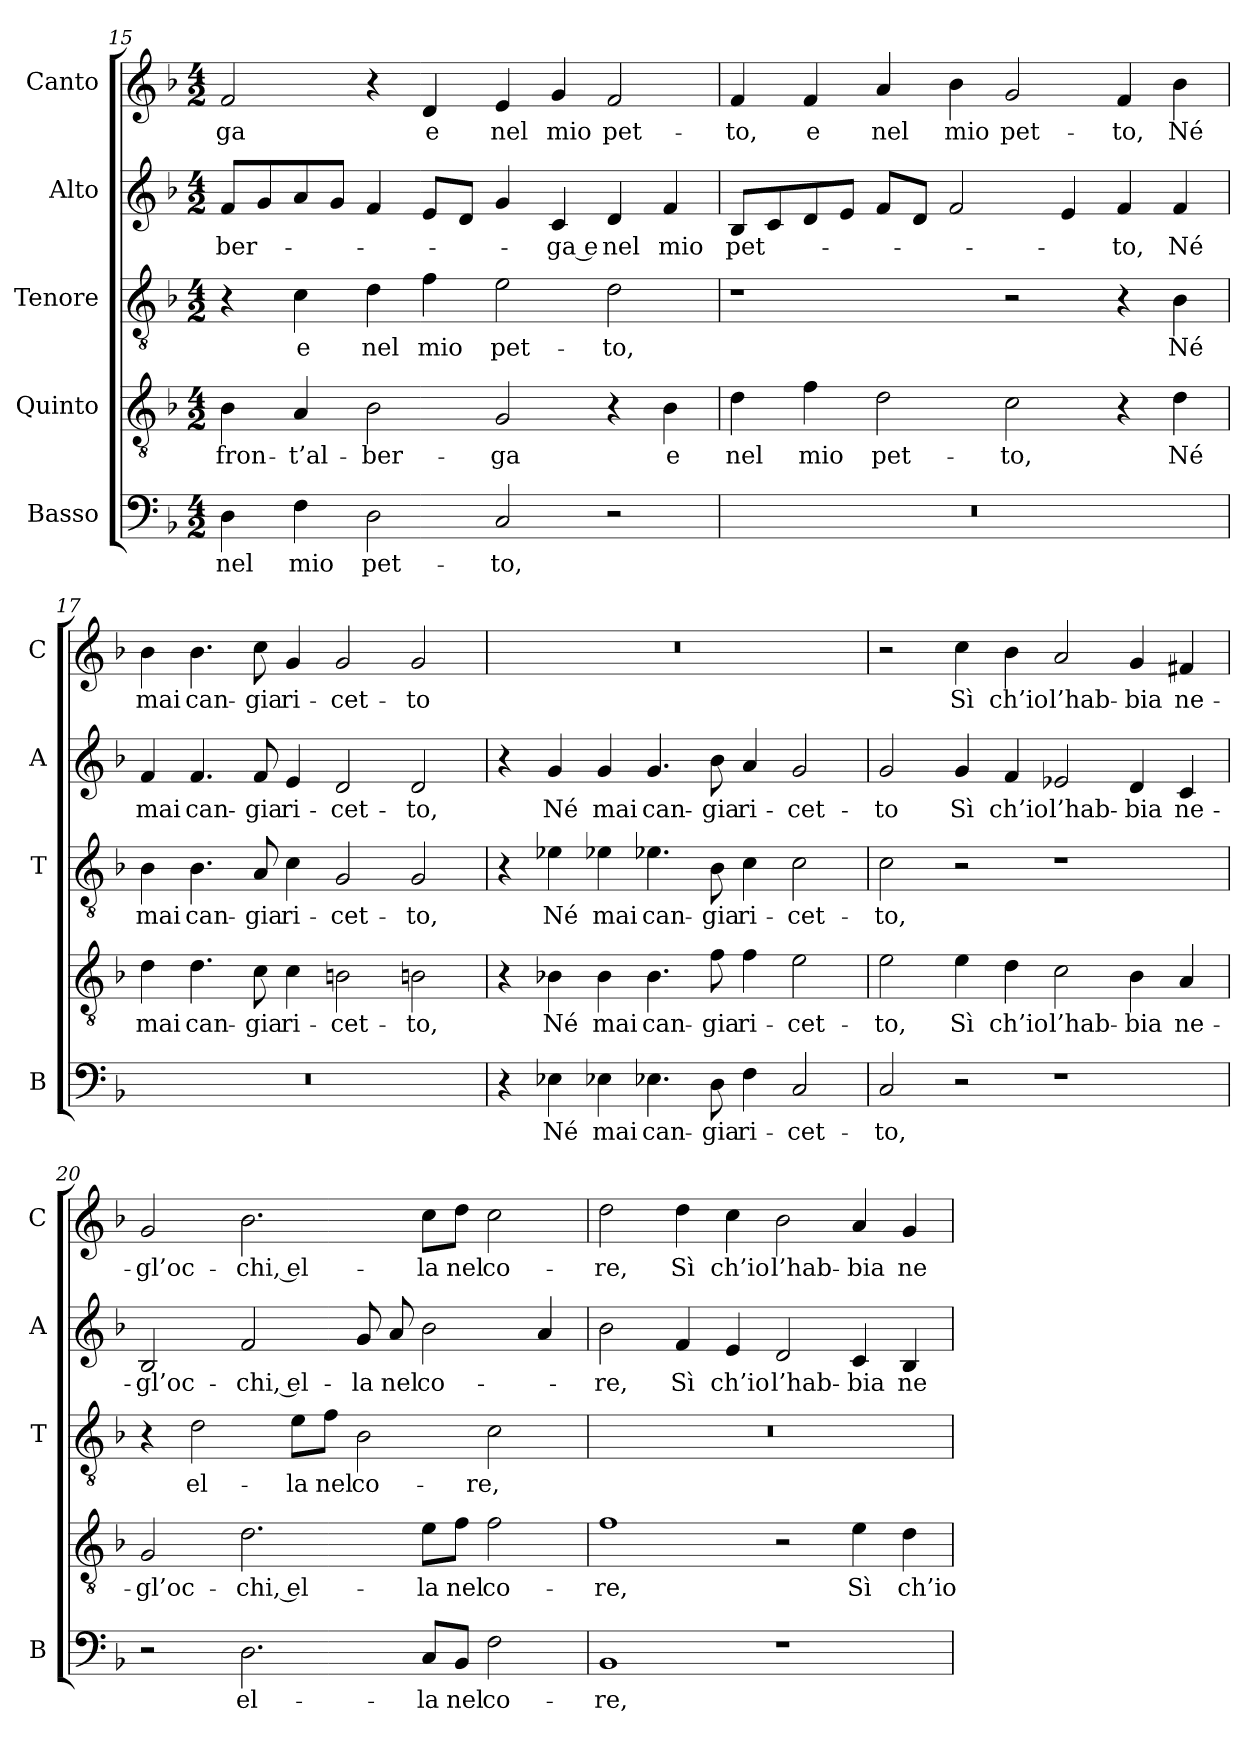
**kern	**text	**kern	**text	**kern	**text	**kern	**text	**kern	**text
*part5	*part5	*part4	*part4	*part3	*part3	*part2	*part2	*part1	*part1
*staff5	*staff5	*staff4	*staff4	*staff3	*staff3	*staff2	*staff2	*staff1	*staff1
*I"Basso	*	*I"Quinto	*	*I"Tenore	*	*I"Alto	*	*I"Canto	*
*I'B	*	*	*	*I'T	*	*I'A	*	*I'C	*
*clefF4	*	*clefGv2	*	*clefGv2	*	*clefG2	*	*clefG2	*
*k[b-]	*	*k[b-]	*	*k[b-]	*	*k[b-]	*	*k[b-]	*
*M4/2	*	*M4/2	*	*M4/2	*	*M4/2	*	*M4/2	*
=15	=15	=15	=15	=15	=15	=15	=15	=15	=15
4D	nel	4B-	fron-	4r	.	8fL	-ber-	2f	-ga
.	.	.	.	.	.	8g	.	.	.
4F	mio	4A	-t’al-	4c	e	8a	.	.	.
.	.	.	.	.	.	8gJ	.	.	.
2D	pet-	2B-	-ber-	4d	nel	4f	.	4r	.
.	.	.	.	4f	mio	8eL	.	4d	e
.	.	.	.	.	.	8dJ	.	.	.
2C	-to,	2G	-ga	2e	pet-	4g	.	4e	nel
.	.	.	.	.	.	4c	-ga e	4g	mio
2r	.	4r	.	2d	-to,	4d	nel	2f	pet-
.	.	4B-	e	.	.	4f	mio	.	.
=16	=16	=16	=16	=16	=16	=16	=16	=16	=16
0r	.	4d	nel	1r	.	8B-L	pet-	4f	-to,
.	.	.	.	.	.	8c	.	.	.
.	.	4f	mio	.	.	8d	.	4f	e
.	.	.	.	.	.	8eJ	.	.	.
.	.	2d	pet-	.	.	8fL	.	4a	nel
.	.	.	.	.	.	8dJ	.	.	.
.	.	.	.	.	.	2f	.	4b-	mio
.	.	2c	-to,	2r	.	.	.	2g	pet-
.	.	.	.	.	.	4e	.	.	.
.	.	4r	.	4r	.	4f	-to,	4f	-to,
.	.	4d	Né	4B-	Né	4f	Né	4b-	Né
=17	=17	=17	=17	=17	=17	=17	=17	=17	=17
0r	.	4d	mai	4B-	mai	4f	mai	4b-	mai
.	.	4.d	can-	4.B-	can-	4.f	can-	4.b-	can-
.	.	8c	-gia	8A	-gia	8f	-gia	8cc	-gia
.	.	4c	ri-	4c	ri-	4e	ri-	4g	ri-
.	.	2Bn	-cet-	2G	-cet-	2d	-cet-	2g	-cet-
.	.	2Bn	-to,	2G	-to,	2d	-to,	2g	-to
=18	=18	=18	=18	=18	=18	=18	=18	=18	=18
4r	.	4r	.	4r	.	4r	.	0r	.
4E-X	Né	4B-X	Né	4e-X	Né	4g	Né	.	.
4E-X	mai	4B-	mai	4e-X	mai	4g	mai	.	.
4.E-X	can-	4.B-	can-	4.e-X	can-	4.g	can-	.	.
8D	-gia	8f	-gia	8B-	-gia	8b-	-gia	.	.
4F	ri-	4f	ri-	4c	ri-	4a	ri-	.	.
2C	-cet-	2e	-cet-	2c	-cet-	2g	-cet-	.	.
=19	=19	=19	=19	=19	=19	=19	=19	=19	=19
2C	-to,	2e	-to,	2c	-to,	2g	-to	2r	.
2r	.	4e	Sì	2r	.	4g	Sì	4cc	Sì
.	.	4d	ch’io	.	.	4f	ch’io	4b-	ch’io
1r	.	2c	l’hab-	1r	.	2e-X	l’hab-	2a	l’hab-
.	.	4B-	-bia	.	.	4d	-bia	4g	-bia
.	.	4A	ne-	.	.	4c	ne-	4f#X	ne-
=20	=20	=20	=20	=20	=20	=20	=20	=20	=20
2r	.	2G	-gl’oc-	4r	.	2B-	-gl’oc-	2g	-gl’oc-
.	.	.	.	2d	el-	.	.	.	.
2.D	el-	2.d	-chi, el-	.	.	2f	-chi, el-	2.b-	-chi, el-
.	.	.	.	8e\L	-la	.	.	.	.
.	.	.	.	8f\J	nel	.	.	.	.
.	.	.	.	2B-	co-	8g	-la	.	.
.	.	.	.	.	.	8a	nel	.	.
8C/L	-la	8e\L	-la	.	.	2b-	co-	8cc\L	-la
8BB-/J	nel	8f\J	nel	.	.	.	.	8dd\J	nel
2F	co-	2f	co-	2c	-re,	.	.	2cc	co-
.	.	.	.	.	.	4a	.	.	.
=21	=21	=21	=21	=21	=21	=21	=21	=21	=21
1BB-	-re,	1f	-re,	0r	.	2b-	-re,	2dd	-re,
.	.	.	.	.	.	4f	Sì	4dd	Sì
.	.	.	.	.	.	4e	ch’io	4cc	ch’io
1r	.	2r	.	.	.	2d	l’hab-	2b-	l’hab-
.	.	4e	Sì	.	.	4c	-bia	4a	-bia
.	.	4d	ch’io	.	.	4B-	ne-	4g	ne-
=	=	=	=	=	=	=	=	=	=
*-	*-	*-	*-	*-	*-	*-	*-	*-	*-
